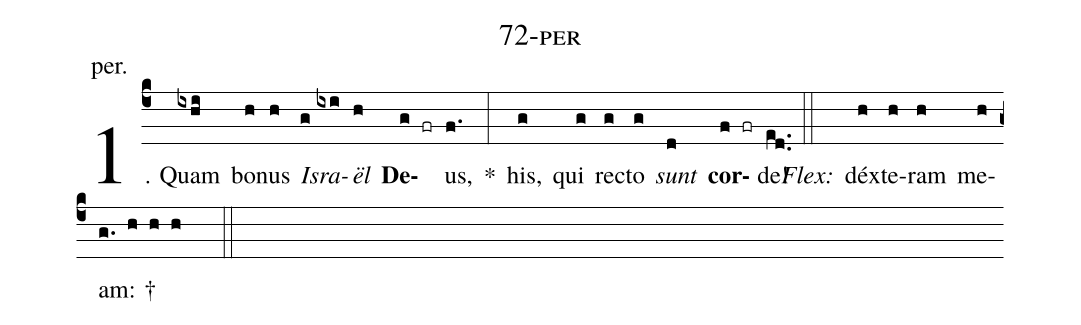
name: 72-per;
annotation: per.;
%%
(c4)1. Quam(ixhi) bo(h)nus(h) <i>Is</i>(g)<i>ra</i>(ixi)<i>ël</i>(h) <b>De</b>(g fr)us,(f.) *(:) his,(g) qui(g) rec(g)to(g) <i>sunt</i>(d) <b>cor</b>(f fr)de!(ed..) (::)
<i>Flex:</i>()  déx(h)te(h)ram(h) me(h)am: †(g. h h h  ::)
